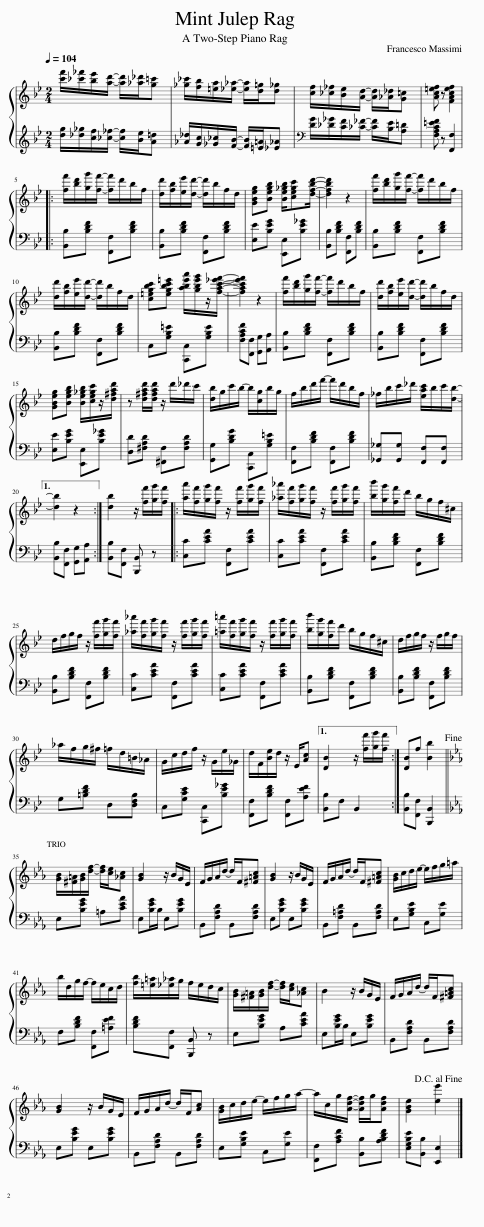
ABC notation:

X:1
%%score { 1 | 2 }
L:1/8
Q:1/4=104
M:2/4
I:linebreak $
K:Bb
V:1 treble
V:2 treble
V:1
 [c'f']/[_c'_f']/[be']/[ad']/- [ad']/[_a_d']/[g=c'] | [_g_c']/[fb]/[=ea]/[_e_a]/- [ea]/[d=g]/[d_g] | [cf]/[_c_f]/[Be]/[Ad]/- [Ad]/[_A_d]/[G=c] | [Ac=ef] z [FAcef]2 |:$ [ff']/[bd']/[gg']/[ff']/- [ff']/d'/b/f/ | %5
 [dd']/[fb]/[ee']/[dd']/- [dd']/b/f/d/ | [GBeg][Begb] [Be_gb]/[cegc'][dfbd']/- | [dfbd']2 z2 | [ff']/[bd']/[gg']/[ff']/- [ff']/d'/b/f/ |$ [dd']/[fb]/[ee']/[dd']/- [dd']/b/f/d/ | %10
 [c=egbc'][egbc'=e'] [abe'a']/[gbe'g']/z/[fac'_e'f']/- | [fac'e'f']2 z2 | [ff']/[bd']/[gg']/[ff']/- [ff']/d'/b/f/ | [dd']/[fb]/[ee']/[dd']/- [dd']/b/f/d/ |$ [GBeg][Begb] [Be_gb]/[cegc']/z/[d^fad']/ | %15
 z [d^fad']/[dfad']/ z/ d'/_d'/c'/ | [db]/g/c'/b/- b/[cg]/b/g/ | f/b/d'/f'/- f'/d'/b/f/ | _f/b/c'/_d'/ [eac']/b/c'/[db]/- |1$ [db]2 z2 :| %20
 [db]2 z/ [ff']/[gg']/[ff']/ |: [aa']/[ff']/[gg']/[ff']/ z/ [ff']/[gg']/[ff']/ | [_a_a']/[ff']/[gg']/[ff']/ z/ [ff']/[gg']/[ff']/ | [bb']/[gg']/[ff']/d'/ b/g/f/^c/ |$ d/f/g/f/ z/ [ff']/[gg']/[ff']/ | %25
 [_a_a']/[ff']/[gg']/[ff']/ z/ [ff']/[gg']/[ff']/ | [=a=a']/[ff']/[gg']/[ff']/ z/ [ff']/[gg']/[ff']/ | [bb']/[gg']/[ff']/d'/ b/g/f/^c/ | d/f/g/f/ z/ f/g/f/ |$ _a/f/g/^f/ =f/d/=B/_A/ | %30
 G/c/d/f/ z/ G/e/_G/ | d/F/[Be]/d/ z/ E/[Ac] |1 [DB]2 z/ [ff']/[gg']/[ff']/ :| [DB]f [Bb]2!fine! ||$[K:Eb] [GB]/[^F=A]/[GB]/[df]/- [df]/[ce]/[_Ac] | %35
 [GB]2 z/ B/G/E/ | F/G/A/d/- d/F/[^F=Ac] | [GB]2 z/ B/G/E/ | F/G/A/d/- d/F/[^F=Ac] | [GB]/c/d/e/- e/f/g/=a/ |$ %40
 b/d/g/f/- f/e/c/d/ | [fb]/[=e=a]/[_e_a]/g/ f/e/d/c/ | [GB]/[^F=A]/[GB]/[df]/- [df]/[ce]/[_Ac] | B2 z/ B/G/E/ | F/G/A/d/- d/F/[^F=Ac] |$ %45
 [GB]2 z/ B/G/E/ | F/G/A/d/- d/F/[Ac] | [GB]/c/d/e/- e/f/g/a/- | a/c/g/[Adf]/- [Adf]/g/[Adf] | [GBe]2 [ee']2!D.C.! |] %50
V:2
 [dg]/[_d_g]/[cf]/[_c_f]/- [cf]/[Be]/[A=d] | [_A_d]/[Gc]/[_G_c]/[FB]/- [FB]/[=E=A]/[_E_A] |[K:bass] [DG]/[_D_G]/[CF]/[_C_F]/- [CF]/[B,E]/[A,=D] | [F,A,C=EF] z [F,,F,]2 |:$ [B,,B,][B,DF] [F,,F,][B,DF] | %5
 [B,,B,][B,DF] [F,,F,][B,DF] | [E,E][B,EG] [E,,E,][B,E_G] | [B,,B,][B,DF] [F,,F,][B,DF] | [B,,B,][B,DF] [F,,F,][B,DF] |$ [B,,B,][B,DF] [F,,F,][B,DF] | %10
 C,[G,B,=E] [C,,C,][G,B,E] | [F,A,CF][F,,F,] [G,,G,][A,,A,] | [B,,B,][B,DF] [F,,F,][B,DF] | [B,,B,][B,DF] [F,,F,][B,DF] |$ [E,E][B,EG] [E,,E,][B,E_G] | %15
 [D,D][^F,A,D] [^F,,F,][F,A,D] | [G,,G,][B,DG] [C,,C,][G,B,=E] | [F,,F,][B,DF] [F,,F,][B,DF] | [_G,,_G,][G,,G,] [F,,F,][F,,F,] |1$ [B,,B,][F,,F,] [G,,G,][A,,A,] :| %20
 [B,,B,][F,,F,] [B,,,B,,] z |: [C,C][CEA] [F,,F,][CEA] | [C,C][CEA] [F,,F,][CEA] | [B,,B,][B,DF] [F,,F,][B,DF] |$ [B,,B,][B,DF] [F,,F,][B,DF] | %25
 [C,C][CEA] [F,,F,][CEA] | [C,C][CEA] [F,,F,][CEA] | [B,,B,][B,DF] [F,,F,][B,DF] | [B,,B,][B,DF] [F,,F,][B,DF] |$ G,[=B,DF] D,[D,F,B,] | %30
 C,[G,CE] [C,,C,][B,E_G] | [F,,F,][B,DF] [F,,F,][A,EF] |1 [B,,B,]F, B,,2 :| [B,,B,][F,,F,] [B,,,B,,]2 ||$[K:Eb] E,[B,EG] =A,[CEA] | %35
 E,[B,EG]/B,/ E,[B,EG] | B,,[F,A,D] B,,[F,A,D] | E,[B,EG] E,[B,EG] | B,,[F,=A,D] B,,[F,A,D] | E,[G,B,E] C,[G,E] |$ %40
 F,[B,DF] [F,,F,][=A,EF] | [B,DF][F,,F,] [B,,,B,,] z | E,[B,EG] A,[CEA] | E,[B,EG]/B,/ E,[B,EG] | B,,[F,A,D] B,,[F,A,D] |$ %45
 E,[B,EG] E,[B,EG] | B,,[F,A,D] B,,[F,A,D] | E,[G,B,E] C,[G,E] | [F,,F,][A,CF] [B,,B,][A,B,DF] | [E,G,B,E][B,,B,] [E,,E,]2 |] %50
